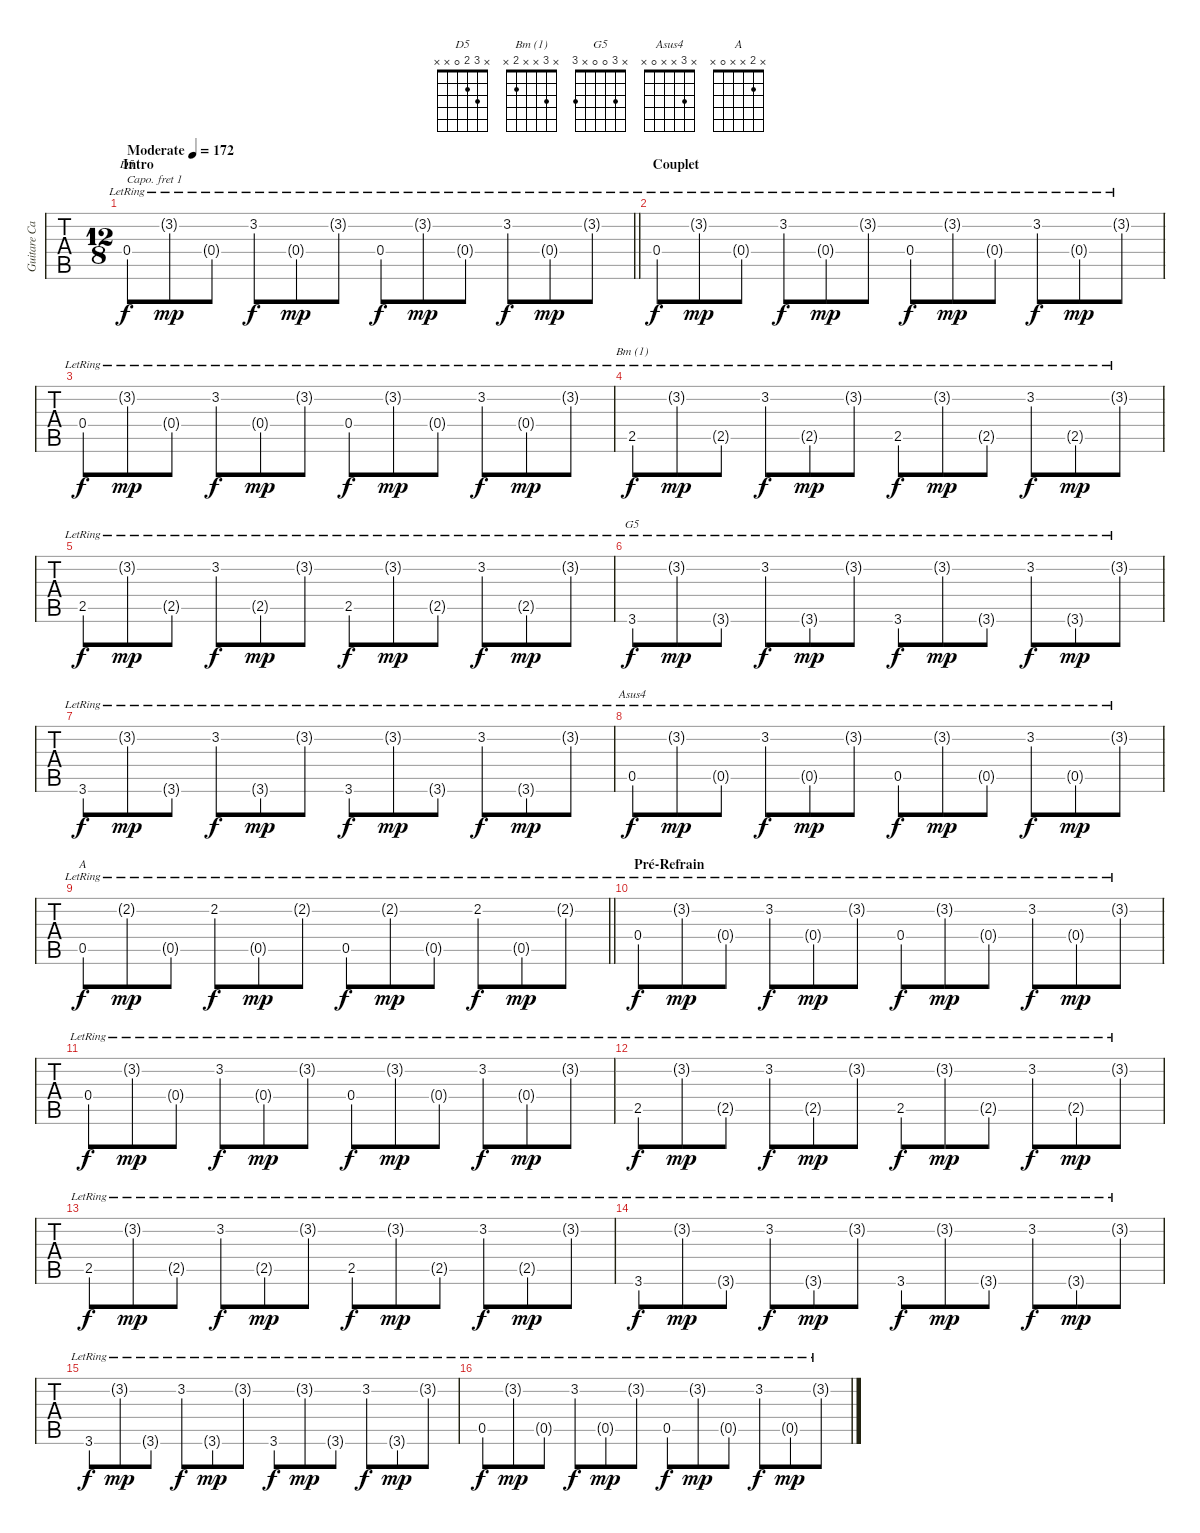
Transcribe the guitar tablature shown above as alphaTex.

\track ("Guitare Capo 1" "Guitare Ca") {instrument acousticguitarsteel}
\staff {tabs}
\capo 1
\tuning (E4 B3 G3 D3 A2 E2) {hide}
\chord ("D5" x 3 2 0 x x)
\chord ("Bm (1)" x 3 x x 2 x)
\chord ("G5" x 3 0 0 x 3)
\chord ("Asus4" x 3 x x 0 x)
\chord ("A" x 2 x x 0 x)
\ts (12 8)
\section ("" "Intro")
\tempo (172 "Moderate")
\clef g2
\barLineRight lightlight
\ks c
0.4{lr}.8{ch "D5" dy f instrument acousticguitarsteel} 3.2{g lr}.8{dy mp} 0.4{g lr}.8 3.2{lr}.8{dy f} 0.4{g lr}.8{dy mp} 3.2{g lr}.8 0.4{lr}.8{dy f} 3.2{g lr}.8{dy mp} 0.4{g lr}.8 3.2{lr}.8{dy f} 0.4{g lr}.8{dy mp} 3.2{g lr}.8 |
\section ("" "Couplet")
0.4{lr}.8{dy f} 3.2{g lr}.8{dy mp} 0.4{g lr}.8 3.2{lr}.8{dy f} 0.4{g lr}.8{dy mp} 3.2{g lr}.8 0.4{lr}.8{dy f} 3.2{g lr}.8{dy mp} 0.4{g lr}.8 3.2{lr}.8{dy f} 0.4{g lr}.8{dy mp} 3.2{g lr}.8 |
0.4{lr}.8{dy f} 3.2{g lr}.8{dy mp} 0.4{g lr}.8 3.2{lr}.8{dy f} 0.4{g lr}.8{dy mp} 3.2{g lr}.8 0.4{lr}.8{dy f} 3.2{g lr}.8{dy mp} 0.4{g lr}.8 3.2{lr}.8{dy f} 0.4{g lr}.8{dy mp} 3.2{g lr}.8 |
2.5{lr}.8{ch "Bm (1)" dy f} 3.2{g lr}.8{dy mp} 2.5{g lr}.8 3.2{lr}.8{dy f} 2.5{g lr}.8{dy mp} 3.2{g lr}.8 2.5{lr}.8{dy f} 3.2{g lr}.8{dy mp} 2.5{g lr}.8 3.2{lr}.8{dy f} 2.5{g lr}.8{dy mp} 3.2{g lr}.8 |
2.5{lr}.8{dy f} 3.2{g lr}.8{dy mp} 2.5{g lr}.8 3.2{lr}.8{dy f} 2.5{g lr}.8{dy mp} 3.2{g lr}.8 2.5{lr}.8{dy f} 3.2{g lr}.8{dy mp} 2.5{g lr}.8 3.2{lr}.8{dy f} 2.5{g lr}.8{dy mp} 3.2{g lr}.8 |
3.6{lr}.8{ch "G5" dy f} 3.2{g lr}.8{dy mp} 3.6{g lr}.8 3.2{lr}.8{dy f} 3.6{g lr}.8{dy mp} 3.2{g lr}.8 3.6{lr}.8{dy f} 3.2{g lr}.8{dy mp} 3.6{g lr}.8 3.2{lr}.8{dy f} 3.6{g lr}.8{dy mp} 3.2{g lr}.8 |
3.6{lr}.8{dy f} 3.2{g lr}.8{dy mp} 3.6{g lr}.8 3.2{lr}.8{dy f} 3.6{g lr}.8{dy mp} 3.2{g lr}.8 3.6{lr}.8{dy f} 3.2{g lr}.8{dy mp} 3.6{g lr}.8 3.2{lr}.8{dy f} 3.6{g lr}.8{dy mp} 3.2{g lr}.8 |
0.5{lr}.8{ch "Asus4" dy f} 3.2{g lr}.8{dy mp} 0.5{g lr}.8 3.2{lr}.8{dy f} 0.5{g lr}.8{dy mp} 3.2{g lr}.8 0.5{lr}.8{dy f} 3.2{g lr}.8{dy mp} 0.5{g lr}.8 3.2{lr}.8{dy f} 0.5{g lr}.8{dy mp} 3.2{g lr}.8 |
\barLineRight lightlight
0.5{lr}.8{ch "A" dy f} 2.2{g lr}.8{dy mp} 0.5{g lr}.8 2.2{lr}.8{dy f} 0.5{g lr}.8{dy mp} 2.2{g lr}.8 0.5{lr}.8{dy f} 2.2{g lr}.8{dy mp} 0.5{g lr}.8 2.2{lr}.8{dy f} 0.5{g lr}.8{dy mp} 2.2{g lr}.8 |
\section ("" "Pré-Refrain")
0.4{lr}.8{dy f} 3.2{g lr}.8{dy mp} 0.4{g lr}.8 3.2{lr}.8{dy f} 0.4{g lr}.8{dy mp} 3.2{g lr}.8 0.4{lr}.8{dy f} 3.2{g lr}.8{dy mp} 0.4{g lr}.8 3.2{lr}.8{dy f} 0.4{g lr}.8{dy mp} 3.2{g lr}.8 |
0.4{lr}.8{dy f} 3.2{g lr}.8{dy mp} 0.4{g lr}.8 3.2{lr}.8{dy f} 0.4{g lr}.8{dy mp} 3.2{g lr}.8 0.4{lr}.8{dy f} 3.2{g lr}.8{dy mp} 0.4{g lr}.8 3.2{lr}.8{dy f} 0.4{g lr}.8{dy mp} 3.2{g lr}.8 |
2.5{lr}.8{dy f} 3.2{g lr}.8{dy mp} 2.5{g lr}.8 3.2{lr}.8{dy f} 2.5{g lr}.8{dy mp} 3.2{g lr}.8 2.5{lr}.8{dy f} 3.2{g lr}.8{dy mp} 2.5{g lr}.8 3.2{lr}.8{dy f} 2.5{g lr}.8{dy mp} 3.2{g lr}.8 |
2.5{lr}.8{dy f} 3.2{g lr}.8{dy mp} 2.5{g lr}.8 3.2{lr}.8{dy f} 2.5{g lr}.8{dy mp} 3.2{g lr}.8 2.5{lr}.8{dy f} 3.2{g lr}.8{dy mp} 2.5{g lr}.8 3.2{lr}.8{dy f} 2.5{g lr}.8{dy mp} 3.2{g lr}.8 |
3.6{lr}.8{dy f} 3.2{g lr}.8{dy mp} 3.6{g lr}.8 3.2{lr}.8{dy f} 3.6{g lr}.8{dy mp} 3.2{g lr}.8 3.6{lr}.8{dy f} 3.2{g lr}.8{dy mp} 3.6{g lr}.8 3.2{lr}.8{dy f} 3.6{g lr}.8{dy mp} 3.2{g lr}.8 |
3.6{lr}.8{dy f} 3.2{g lr}.8{dy mp} 3.6{g lr}.8 3.2{lr}.8{dy f} 3.6{g lr}.8{dy mp} 3.2{g lr}.8 3.6{lr}.8{dy f} 3.2{g lr}.8{dy mp} 3.6{g lr}.8 3.2{lr}.8{dy f} 3.6{g lr}.8{dy mp} 3.2{g lr}.8 |
0.5{lr}.8{dy f} 3.2{g lr}.8{dy mp} 0.5{g lr}.8 3.2{lr}.8{dy f} 0.5{g lr}.8{dy mp} 3.2{g lr}.8 0.5{lr}.8{dy f} 3.2{g lr}.8{dy mp} 0.5{g lr}.8 3.2{lr}.8{dy f} 0.5{g lr}.8{dy mp} 3.2{g lr}.8
